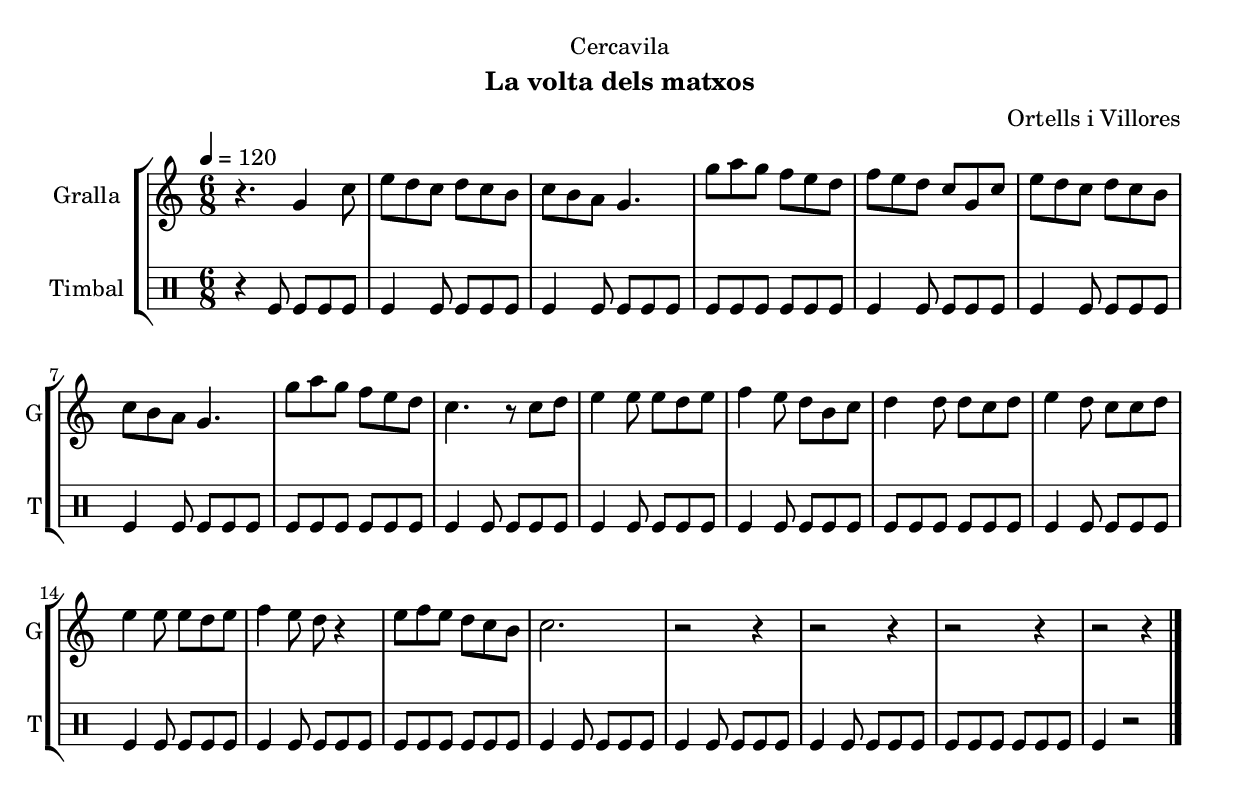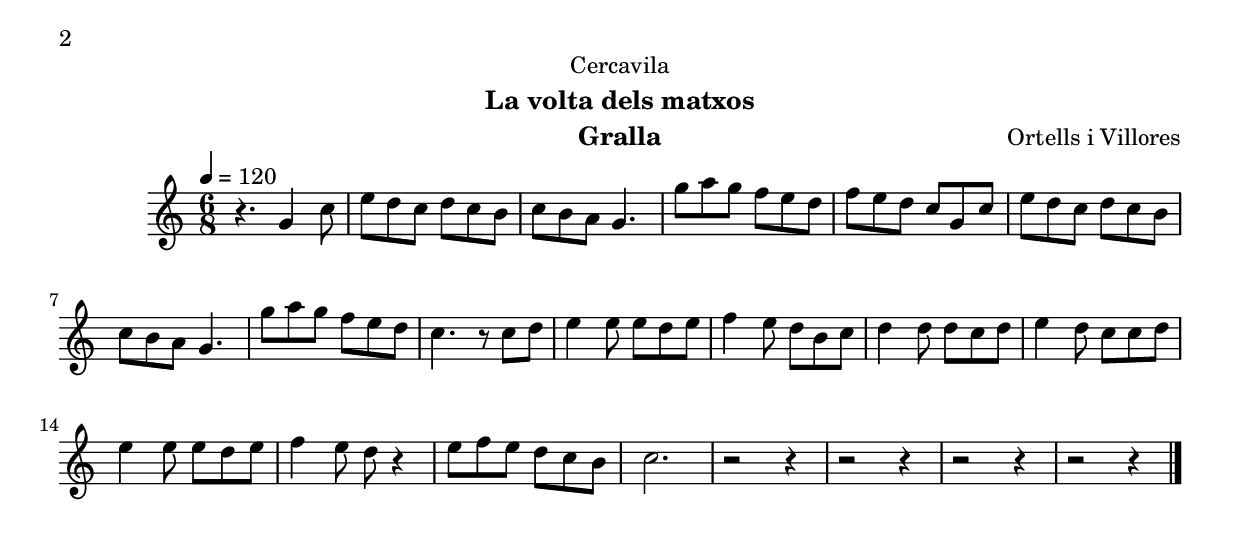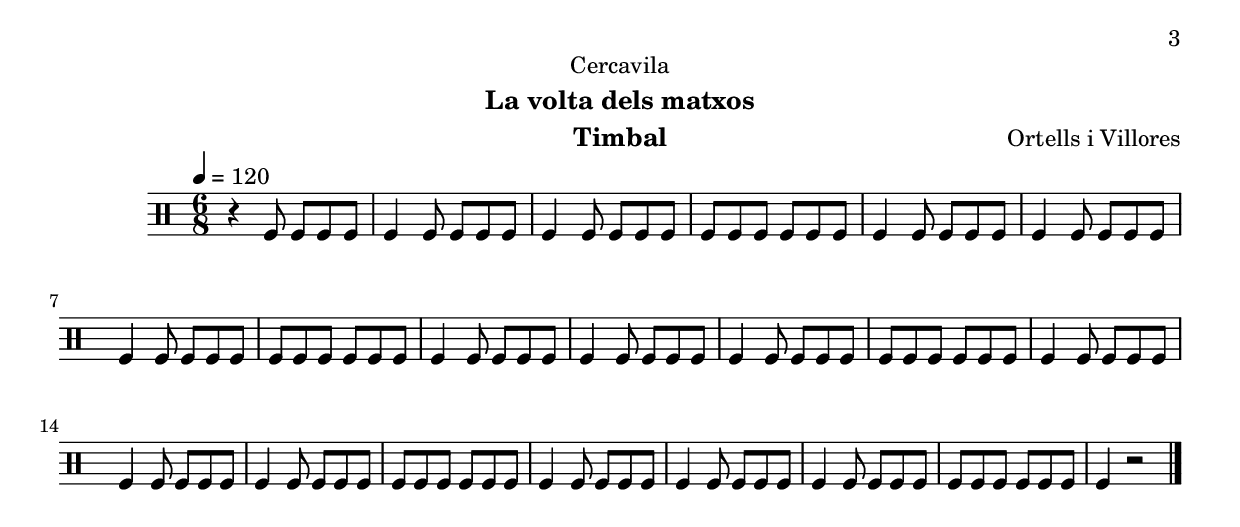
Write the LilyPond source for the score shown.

\version "2.22.1"

\header {
  dedication="Cercavila"
  title=""
  subtitle="La volta dels matxos"
  subsubtitle=""
  poet=""
  meter=""
  piece=""
  composer="Ortells i Villores"
  arranger=""
  opus=""
  instrument=""
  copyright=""
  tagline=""
}

liniaroAa =
\relative g'
{
  \tempo 4=120
  \clef treble
  \key c \major
  \time 6/8
  r4. g4 c8  |
  e8 d c d c b  |
  c8 b a g4.  |
  g'8 a g f e d  |
  %05
  f8 e d c g c  |
  e8 d c d c b  |
  c8 b a g4.  |
  g'8 a g f e d  |
  c4. r8 c d  |
  %10
  e4 e8 e d e  |
  f4 e8 d b c  |
  d4 d8 d c d  |
  e4 d8 c c d  |
  e4 e8 e d e  |
  %15
  f4 e8 d r4  |
  e8 f e d c b  |
  c2.  |
  r2 r4  |
  r2 r4  |
  %20
  r2 r4  |
  r2 r4  \bar "|."
}

liniaroAb =
\drummode
{
  \tempo 4=120
  \time 6/8
  r4 tomfl8 tomfl tomfl tomfl  |
  tomfl4 tomfl8 tomfl tomfl tomfl  |
  tomfl4 tomfl8 tomfl tomfl tomfl  |
  tomfl8 tomfl tomfl tomfl tomfl tomfl  |
  %05
  tomfl4 tomfl8 tomfl tomfl tomfl  |
  tomfl4 tomfl8 tomfl tomfl tomfl  |
  tomfl4 tomfl8 tomfl tomfl tomfl  |
  tomfl8 tomfl tomfl tomfl tomfl tomfl  |
  tomfl4 tomfl8 tomfl tomfl tomfl  |
  %10
  tomfl4 tomfl8 tomfl tomfl tomfl  |
  tomfl4 tomfl8 tomfl tomfl tomfl  |
  tomfl8 tomfl tomfl tomfl tomfl tomfl  |
  tomfl4 tomfl8 tomfl tomfl tomfl  |
  tomfl4 tomfl8 tomfl tomfl tomfl  |
  %15
  tomfl4 tomfl8 tomfl tomfl tomfl  |
  tomfl8 tomfl tomfl tomfl tomfl tomfl  |
  tomfl4 tomfl8 tomfl tomfl tomfl  |
  tomfl4 tomfl8 tomfl tomfl tomfl  |
  tomfl4 tomfl8 tomfl tomfl tomfl  |
  %20
  tomfl8 tomfl tomfl tomfl tomfl tomfl  |
  tomfl4 r2  \bar "|."
}

\bookpart {
  \score {
    \new StaffGroup {
      \override Score.RehearsalMark #'self-alignment-X = #LEFT
      <<
        \new Staff \with {instrumentName = #"Gralla" shortInstrumentName = #"G"} \liniaroAa
        \new DrumStaff \with {instrumentName = #"Timbal" shortInstrumentName = #"T"} \liniaroAb
      >>
    }
    \layout {}
  }
  \score { \unfoldRepeats
    \new StaffGroup {
      \override Score.RehearsalMark #'self-alignment-X = #LEFT
      <<
        \new Staff \with {instrumentName = #"Gralla" shortInstrumentName = #"G"} \liniaroAa
        \new DrumStaff \with {instrumentName = #"Timbal" shortInstrumentName = #"T"} \liniaroAb
      >>
    }
    \midi {
      \set Staff.midiInstrument = "oboe"
      \set DrumStaff.midiInstrument = "drums"
    }
  }
}

\bookpart {
  \header {instrument="Gralla"}
  \score {
    \new StaffGroup {
      \override Score.RehearsalMark #'self-alignment-X = #LEFT
      <<
        \new Staff \liniaroAa
      >>
    }
    \layout {}
  }
  \score { \unfoldRepeats
    \new StaffGroup {
      \override Score.RehearsalMark #'self-alignment-X = #LEFT
      <<
        \new Staff \liniaroAa
      >>
    }
    \midi {
      \set Staff.midiInstrument = "oboe"
      \set DrumStaff.midiInstrument = "drums"
    }
  }
}

\bookpart {
  \header {instrument="Timbal"}
  \score {
    \new StaffGroup {
      \override Score.RehearsalMark #'self-alignment-X = #LEFT
      <<
        \new DrumStaff \liniaroAb
      >>
    }
    \layout {}
  }
  \score { \unfoldRepeats
    \new StaffGroup {
      \override Score.RehearsalMark #'self-alignment-X = #LEFT
      <<
        \new DrumStaff \liniaroAb
      >>
    }
    \midi {
      \set Staff.midiInstrument = "oboe"
      \set DrumStaff.midiInstrument = "drums"
    }
  }
}

